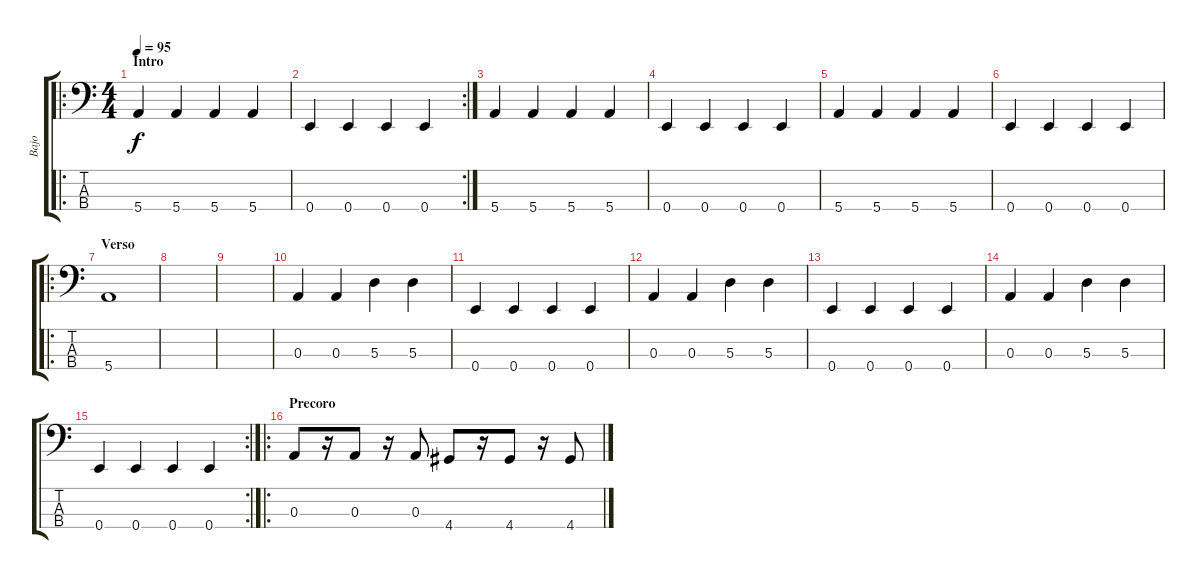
\track ("Bajo" "Bajo") {instrument electricbassfinger}
\staff {score tabs}
\tuning (G2 D2 A1 E1) {hide}
\ro
\ts (4 4)
\section ("" "Intro")
\tempo 95
\clef f4
\ks c
5.4.4{dy f instrument electricbassfinger} 5.4.4 5.4.4 5.4.4 |
\rc 2
0.4.4 0.4.4 0.4.4 0.4.4 |
5.4.4 5.4.4 5.4.4 5.4.4 |
0.4.4 0.4.4 0.4.4 0.4.4 |
5.4.4 5.4.4 5.4.4 5.4.4 |
0.4.4 0.4.4 0.4.4 0.4.4 |
\ro
\section ("" "Verso")
5.4.1 |
|
|
0.3.4 0.3.4 5.3.4 5.3.4 |
0.4.4 0.4.4 0.4.4 0.4.4 |
0.3.4 0.3.4 5.3.4 5.3.4 |
0.4.4 0.4.4 0.4.4 0.4.4 |
0.3.4 0.3.4 5.3.4 5.3.4 |
\rc 2
0.4.4 0.4.4 0.4.4 0.4.4 |
\ro
\section ("" "Precoro")
0.3.8 r.16 0.3.8 r.16 0.3.8 4.4.8 r.16 4.4.8 r.16 4.4.8
